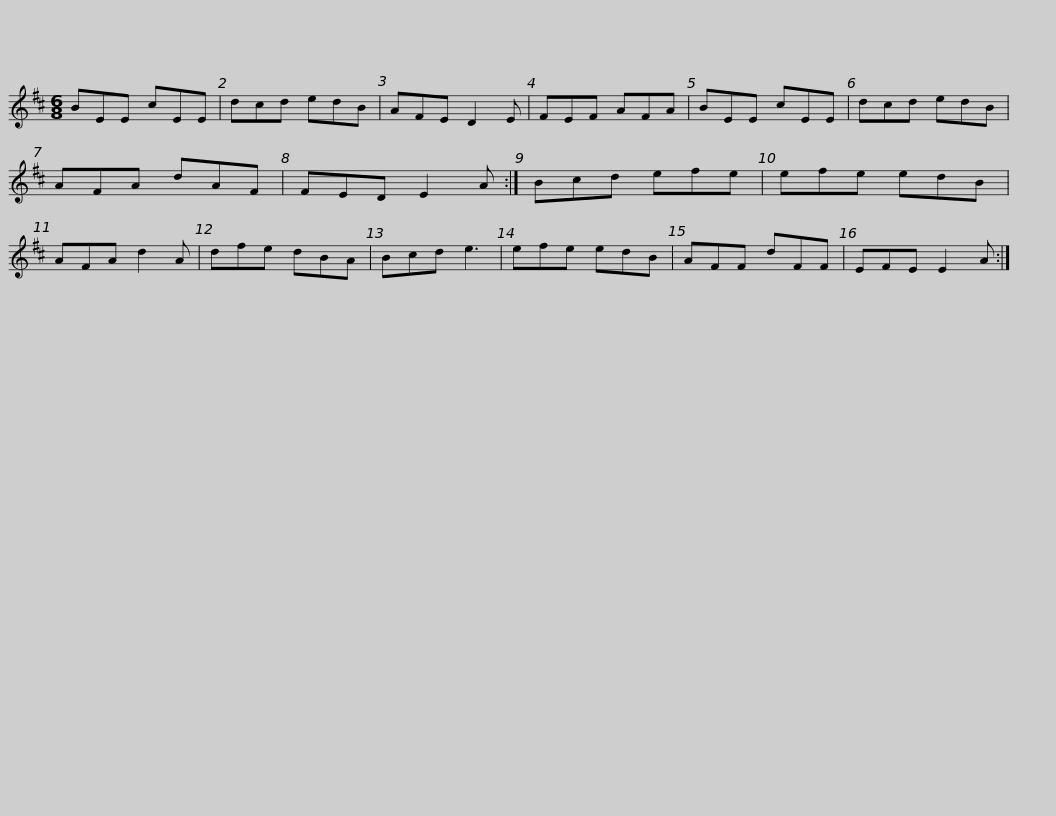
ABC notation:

X:1
L:1/8
M:6/8
I:linebreak $
K:D
V:1 treble
V:1
 BEE cEE | dcd edB | AFE D2 E | FEF AFA | BEE cEE | %5
 dcd edB | AFA dAF |$ FED E2 A :| Bcd efe | efe edB | %10
 AFA d2 A | dfe dBA | Bcd e3 | efe edB |$ AFF dFF | %15
 EFE E2 A :| %16
